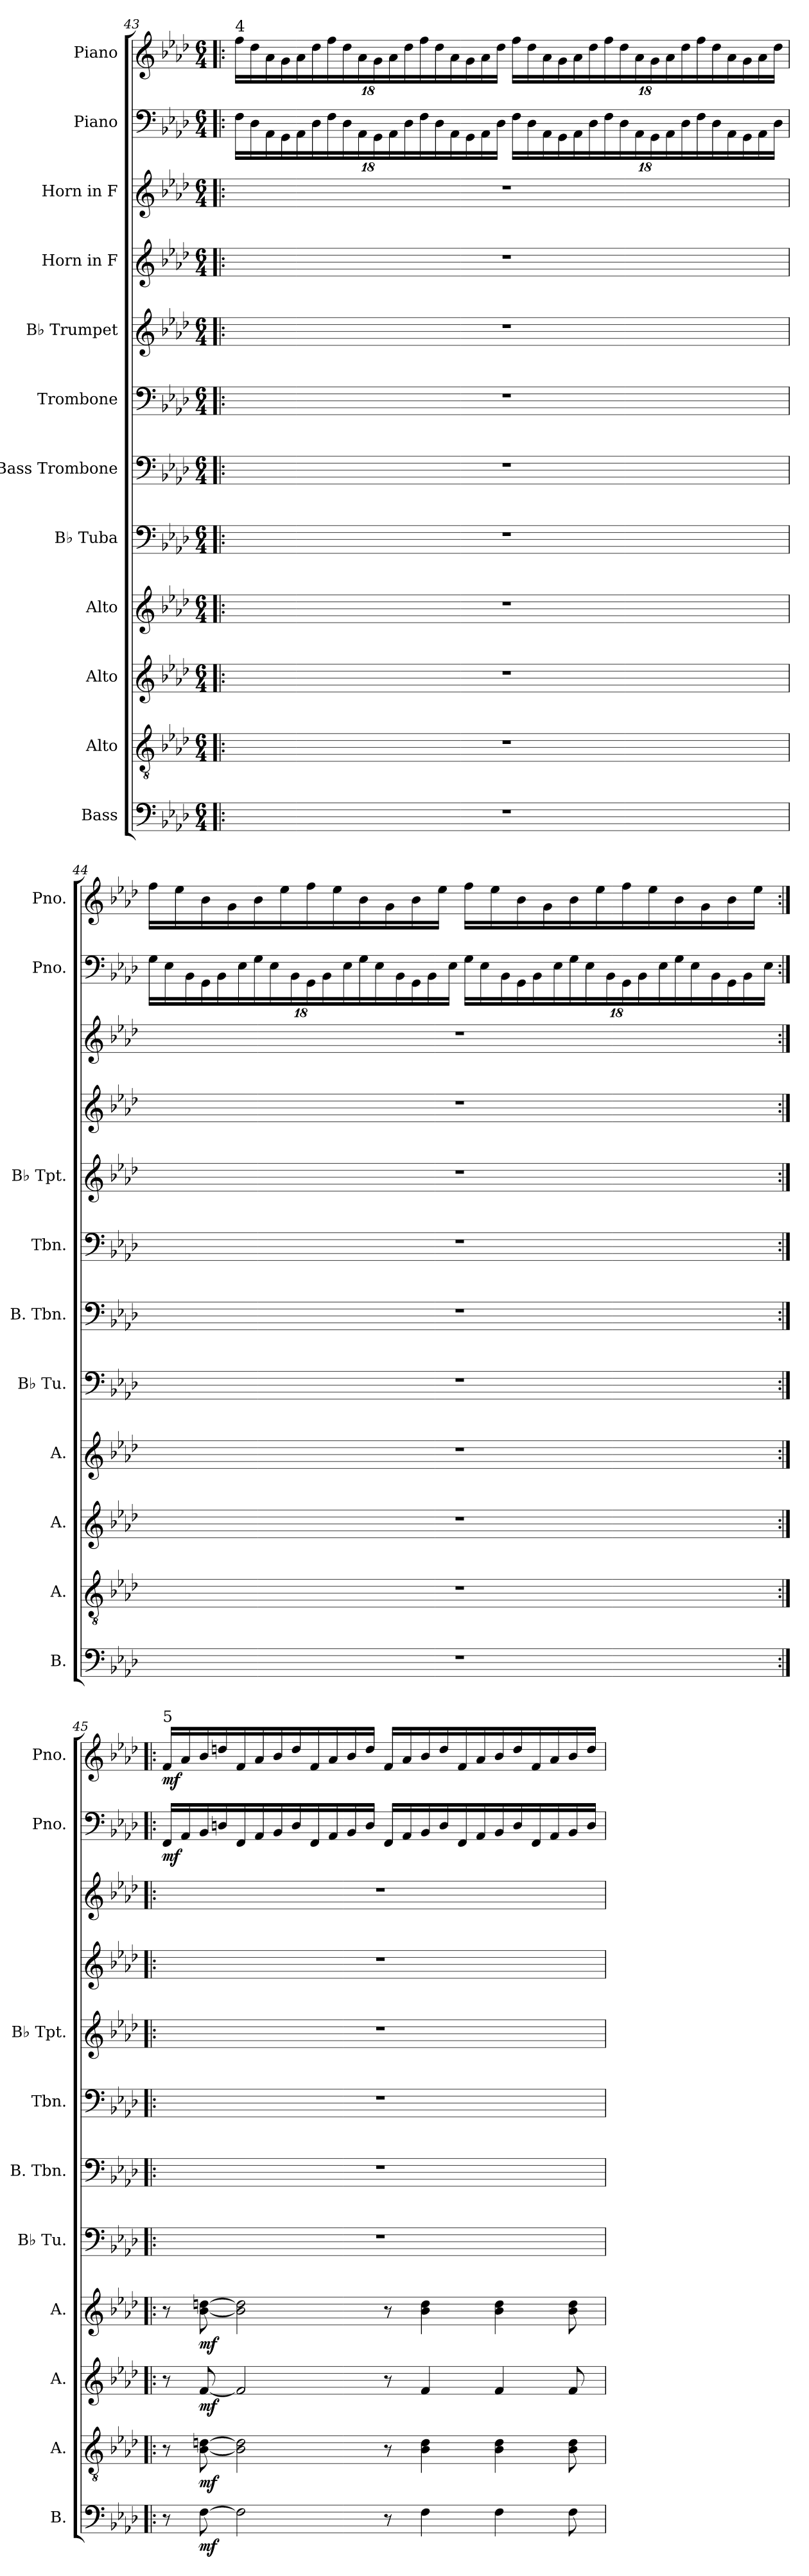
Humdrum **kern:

**kern	**dynam	**kern	**dynam	**kern	**dynam	**kern	**dynam	**kern	**kern	**kern	**kern	**kern	**kern	**kern	**dynam	**kern	**dynam
*part12	*part12	*part11	*part11	*part10	*part10	*part9	*part9	*part8	*part7	*part6	*part5	*part4	*part3	*part2	*part2	*part1	*part1
*staff12	*staff12	*staff11	*staff11	*staff10	*staff10	*staff9	*staff9	*staff8	*staff7	*staff6	*staff5	*staff4	*staff3	*staff2	*staff2	*staff1	*staff1
*I"Bass	*	*I"Alto	*	*I"Alto	*	*I"Alto	*	*I"B♭ Tuba	*I"Bass Trombone	*I"Trombone	*I"B♭ Trumpet	*I"Horn in F	*I"Horn in F	*I"Piano	*	*I"Piano	*
*I'B.	*	*I'A.	*	*I'A.	*	*I'A.	*	*I'B♭ Tu.	*I'B. Tbn.	*I'Tbn.	*I'B♭ Tpt.	*	*	*I'Pno.	*	*I'Pno.	*
!!LO:PB:g=z
*clefF4	*	*clefGv2	*	*clefG2	*	*clefG2	*	*clefF4	*clefF4	*clefF4	*clefG2	*clefG2	*clefG2	*clefF4	*	*clefG2	*
*	*	*	*	*	*	*	*	*	*	*	*ITrd1c2	*ITrd4c7	*ITrd4c7	*	*	*	*
*k[b-e-a-d-]	*	*k[b-e-a-d-]	*	*k[b-e-a-d-]	*	*k[b-e-a-d-]	*	*k[b-e-a-d-]	*k[b-e-a-d-]	*k[b-e-a-d-]	*k[b-e-a-d-g-c-]	*k[b-e-a-d-g-]	*k[b-e-a-d-g-]	*k[b-e-a-d-]	*	*k[b-e-a-d-]	*
*M6/4	*	*M6/4	*	*M6/4	*	*M6/4	*	*M6/4	*M6/4	*M6/4	*M6/4	*M6/4	*M6/4	*M6/4	*	*M6/4	*
*	*	*	*	*	*	*	*	*	*	*	*	*	*	*Xbrackettup	*	*Xbrackettup	*
=43!|:	=43!|:	=43!|:	=43!|:	=43!|:	=43!|:	=43!|:	=43!|:	=43!|:	=43!|:	=43!|:	=43!|:	=43!|:	=43!|:	=43!|:	=43!|:	=43!|:	=43!|:
!	!	!	!	!	!	!	!	!	!	!	!	!	!	!	!	!LO:TX:a:t=4	!
1.r	.	1.r	.	1.r	.	1.r	.	1.r	1.r	1.r	1.r	1.r	1.r	24F\LL	.	24ff\LL	.
.	.	.	.	.	.	.	.	.	.	.	.	.	.	24D-\	.	24dd-\	.
.	.	.	.	.	.	.	.	.	.	.	.	.	.	24AA-\	.	24a-\	.
.	.	.	.	.	.	.	.	.	.	.	.	.	.	24GG\	.	24g\	.
.	.	.	.	.	.	.	.	.	.	.	.	.	.	24AA-\	.	24a-\	.
.	.	.	.	.	.	.	.	.	.	.	.	.	.	24D-\	.	24dd-\	.
.	.	.	.	.	.	.	.	.	.	.	.	.	.	24F\	.	24ff\	.
.	.	.	.	.	.	.	.	.	.	.	.	.	.	24D-\	.	24dd-\	.
.	.	.	.	.	.	.	.	.	.	.	.	.	.	24AA-\	.	24a-\	.
.	.	.	.	.	.	.	.	.	.	.	.	.	.	24GG\	.	24g\	.
.	.	.	.	.	.	.	.	.	.	.	.	.	.	24AA-\	.	24a-\	.
.	.	.	.	.	.	.	.	.	.	.	.	.	.	24D-\	.	24dd-\	.
.	.	.	.	.	.	.	.	.	.	.	.	.	.	24F\	.	24ff\	.
.	.	.	.	.	.	.	.	.	.	.	.	.	.	24D-\	.	24dd-\	.
.	.	.	.	.	.	.	.	.	.	.	.	.	.	24AA-\	.	24a-\	.
.	.	.	.	.	.	.	.	.	.	.	.	.	.	24GG\	.	24g\	.
.	.	.	.	.	.	.	.	.	.	.	.	.	.	24AA-\	.	24a-\	.
.	.	.	.	.	.	.	.	.	.	.	.	.	.	24D-\JJ	.	24dd-\JJ	.
.	.	.	.	.	.	.	.	.	.	.	.	.	.	24F\LL	.	24ff\LL	.
.	.	.	.	.	.	.	.	.	.	.	.	.	.	24D-\	.	24dd-\	.
.	.	.	.	.	.	.	.	.	.	.	.	.	.	24AA-\	.	24a-\	.
.	.	.	.	.	.	.	.	.	.	.	.	.	.	24GG\	.	24g\	.
.	.	.	.	.	.	.	.	.	.	.	.	.	.	24AA-\	.	24a-\	.
.	.	.	.	.	.	.	.	.	.	.	.	.	.	24D-\	.	24dd-\	.
.	.	.	.	.	.	.	.	.	.	.	.	.	.	24F\	.	24ff\	.
.	.	.	.	.	.	.	.	.	.	.	.	.	.	24D-\	.	24dd-\	.
.	.	.	.	.	.	.	.	.	.	.	.	.	.	24AA-\	.	24a-\	.
.	.	.	.	.	.	.	.	.	.	.	.	.	.	24GG\	.	24g\	.
.	.	.	.	.	.	.	.	.	.	.	.	.	.	24AA-\	.	24a-\	.
.	.	.	.	.	.	.	.	.	.	.	.	.	.	24D-\	.	24dd-\	.
.	.	.	.	.	.	.	.	.	.	.	.	.	.	24F\	.	24ff\	.
.	.	.	.	.	.	.	.	.	.	.	.	.	.	24D-\	.	24dd-\	.
.	.	.	.	.	.	.	.	.	.	.	.	.	.	24AA-\	.	24a-\	.
.	.	.	.	.	.	.	.	.	.	.	.	.	.	24GG\	.	24g\	.
.	.	.	.	.	.	.	.	.	.	.	.	.	.	24AA-\	.	24a-\	.
.	.	.	.	.	.	.	.	.	.	.	.	.	.	24D-\JJ	.	24dd-\JJ	.
!!LO:PB:g=z
=44	=44	=44	=44	=44	=44	=44	=44	=44	=44	=44	=44	=44	=44	=44	=44	=44	=44
1.r	.	1.r	.	1.r	.	1.r	.	1.r	1.r	1.r	1.r	1.r	1.r	24G\LL	.	16ff\LL	.
.	.	.	.	.	.	.	.	.	.	.	.	.	.	24E-\	.	.	.
.	.	.	.	.	.	.	.	.	.	.	.	.	.	.	.	16ee-\	.
.	.	.	.	.	.	.	.	.	.	.	.	.	.	24BB-\	.	.	.
.	.	.	.	.	.	.	.	.	.	.	.	.	.	24GG\	.	16b-\	.
.	.	.	.	.	.	.	.	.	.	.	.	.	.	24BB-\	.	.	.
.	.	.	.	.	.	.	.	.	.	.	.	.	.	.	.	16g\	.
.	.	.	.	.	.	.	.	.	.	.	.	.	.	24E-\	.	.	.
.	.	.	.	.	.	.	.	.	.	.	.	.	.	24G\	.	16b-\	.
.	.	.	.	.	.	.	.	.	.	.	.	.	.	24E-\	.	.	.
.	.	.	.	.	.	.	.	.	.	.	.	.	.	.	.	16ee-\	.
.	.	.	.	.	.	.	.	.	.	.	.	.	.	24BB-\	.	.	.
.	.	.	.	.	.	.	.	.	.	.	.	.	.	24GG\	.	16ff\	.
.	.	.	.	.	.	.	.	.	.	.	.	.	.	24BB-\	.	.	.
.	.	.	.	.	.	.	.	.	.	.	.	.	.	.	.	16ee-\	.
.	.	.	.	.	.	.	.	.	.	.	.	.	.	24E-\	.	.	.
.	.	.	.	.	.	.	.	.	.	.	.	.	.	24G\	.	16b-\	.
.	.	.	.	.	.	.	.	.	.	.	.	.	.	24E-\	.	.	.
.	.	.	.	.	.	.	.	.	.	.	.	.	.	.	.	16g\	.
.	.	.	.	.	.	.	.	.	.	.	.	.	.	24BB-\	.	.	.
.	.	.	.	.	.	.	.	.	.	.	.	.	.	24GG\	.	16b-\	.
.	.	.	.	.	.	.	.	.	.	.	.	.	.	24BB-\	.	.	.
.	.	.	.	.	.	.	.	.	.	.	.	.	.	.	.	16ee-\JJ	.
.	.	.	.	.	.	.	.	.	.	.	.	.	.	24E-\JJ	.	.	.
.	.	.	.	.	.	.	.	.	.	.	.	.	.	24G\LL	.	16ff\LL	.
.	.	.	.	.	.	.	.	.	.	.	.	.	.	24E-\	.	.	.
.	.	.	.	.	.	.	.	.	.	.	.	.	.	.	.	16ee-\	.
.	.	.	.	.	.	.	.	.	.	.	.	.	.	24BB-\	.	.	.
.	.	.	.	.	.	.	.	.	.	.	.	.	.	24GG\	.	16b-\	.
.	.	.	.	.	.	.	.	.	.	.	.	.	.	24BB-\	.	.	.
.	.	.	.	.	.	.	.	.	.	.	.	.	.	.	.	16g\	.
.	.	.	.	.	.	.	.	.	.	.	.	.	.	24E-\	.	.	.
.	.	.	.	.	.	.	.	.	.	.	.	.	.	24G\	.	16b-\	.
.	.	.	.	.	.	.	.	.	.	.	.	.	.	24E-\	.	.	.
.	.	.	.	.	.	.	.	.	.	.	.	.	.	.	.	16ee-\	.
.	.	.	.	.	.	.	.	.	.	.	.	.	.	24BB-\	.	.	.
.	.	.	.	.	.	.	.	.	.	.	.	.	.	24GG\	.	16ff\	.
.	.	.	.	.	.	.	.	.	.	.	.	.	.	24BB-\	.	.	.
.	.	.	.	.	.	.	.	.	.	.	.	.	.	.	.	16ee-\	.
.	.	.	.	.	.	.	.	.	.	.	.	.	.	24E-\	.	.	.
.	.	.	.	.	.	.	.	.	.	.	.	.	.	24G\	.	16b-\	.
.	.	.	.	.	.	.	.	.	.	.	.	.	.	24E-\	.	.	.
.	.	.	.	.	.	.	.	.	.	.	.	.	.	.	.	16g\	.
.	.	.	.	.	.	.	.	.	.	.	.	.	.	24BB-\	.	.	.
.	.	.	.	.	.	.	.	.	.	.	.	.	.	24GG\	.	16b-\	.
.	.	.	.	.	.	.	.	.	.	.	.	.	.	24BB-\	.	.	.
.	.	.	.	.	.	.	.	.	.	.	.	.	.	.	.	16ee-\JJ	.
.	.	.	.	.	.	.	.	.	.	.	.	.	.	24E-\JJ	.	.	.
!!LO:PB:g=z
=45:|!|:	=45:|!|:	=45:|!|:	=45:|!|:	=45:|!|:	=45:|!|:	=45:|!|:	=45:|!|:	=45:|!|:	=45:|!|:	=45:|!|:	=45:|!|:	=45:|!|:	=45:|!|:	=45:|!|:	=45:|!|:	=45:|!|:	=45:|!|:
!	!	!	!	!	!	!	!	!	!	!	!	!	!	!	!	!LO:TX:a:t=5	!
!	!	!	!	!	!	!	!	!	!	!	!	!	!	!	!LO:DY:b	!	!LO:DY:b
8r	.	8r	.	8r	.	8r	.	1.r	1.r	1.r	1.r	1.r	1.r	16FF/LL	mf	16f/LL	mf
.	.	.	.	.	.	.	.	.	.	.	.	.	.	16AA-/	.	16a-/	.
!	!LO:DY:b	!	!LO:DY:b	!	!LO:DY:b	!	!LO:DY:b	!	!	!	!	!	!	!	!	!	!
[8F\	mf	[8B-\ [8dn\	mf	[8f/	mf	[8b-\ [8ddn\	mf	.	.	.	.	.	.	16BB-/	.	16b-/	.
.	.	.	.	.	.	.	.	.	.	.	.	.	.	16Dn/	.	16ddn/	.
2F\]	.	2B-\] 2d\]	.	2f/]	.	2b-\] 2dd\]	.	.	.	.	.	.	.	16FF/	.	16f/	.
.	.	.	.	.	.	.	.	.	.	.	.	.	.	16AA-/	.	16a-/	.
.	.	.	.	.	.	.	.	.	.	.	.	.	.	16BB-/	.	16b-/	.
.	.	.	.	.	.	.	.	.	.	.	.	.	.	16D/	.	16dd/	.
.	.	.	.	.	.	.	.	.	.	.	.	.	.	16FF/	.	16f/	.
.	.	.	.	.	.	.	.	.	.	.	.	.	.	16AA-/	.	16a-/	.
.	.	.	.	.	.	.	.	.	.	.	.	.	.	16BB-/	.	16b-/	.
.	.	.	.	.	.	.	.	.	.	.	.	.	.	16D/JJ	.	16dd/JJ	.
8r	.	8r	.	8r	.	8r	.	.	.	.	.	.	.	16FF/LL	.	16f/LL	.
.	.	.	.	.	.	.	.	.	.	.	.	.	.	16AA-/	.	16a-/	.
4F\	.	4B-\ 4d\	.	4f/	.	4b-\ 4dd\	.	.	.	.	.	.	.	16BB-/	.	16b-/	.
.	.	.	.	.	.	.	.	.	.	.	.	.	.	16D/	.	16dd/	.
.	.	.	.	.	.	.	.	.	.	.	.	.	.	16FF/	.	16f/	.
.	.	.	.	.	.	.	.	.	.	.	.	.	.	16AA-/	.	16a-/	.
4F\	.	4B-\ 4d\	.	4f/	.	4b-\ 4dd\	.	.	.	.	.	.	.	16BB-/	.	16b-/	.
.	.	.	.	.	.	.	.	.	.	.	.	.	.	16D/	.	16dd/	.
.	.	.	.	.	.	.	.	.	.	.	.	.	.	16FF/	.	16f/	.
.	.	.	.	.	.	.	.	.	.	.	.	.	.	16AA-/	.	16a-/	.
8F\	.	8B-\ 8d\	.	8f/	.	8b-\ 8dd\	.	.	.	.	.	.	.	16BB-/	.	16b-/	.
.	.	.	.	.	.	.	.	.	.	.	.	.	.	16D/JJ	.	16dd/JJ	.
=	=	=	=	=	=	=	=	=	=	=	=	=	=	=	=	=	=
*-	*-	*-	*-	*-	*-	*-	*-	*-	*-	*-	*-	*-	*-	*-	*-	*-	*-
